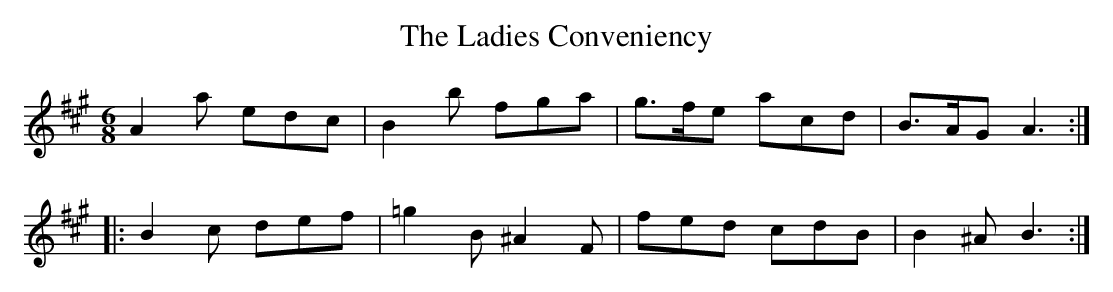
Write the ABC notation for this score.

X:1
T:Ladies Conveniency, The
M:6/8
L:1/8
K:A
A2a edc|B2b fga|g>fe acd|B>AG A3:|
|:B2c def|=g2B ^A2F|fed cdB|B2^A B3:|]
